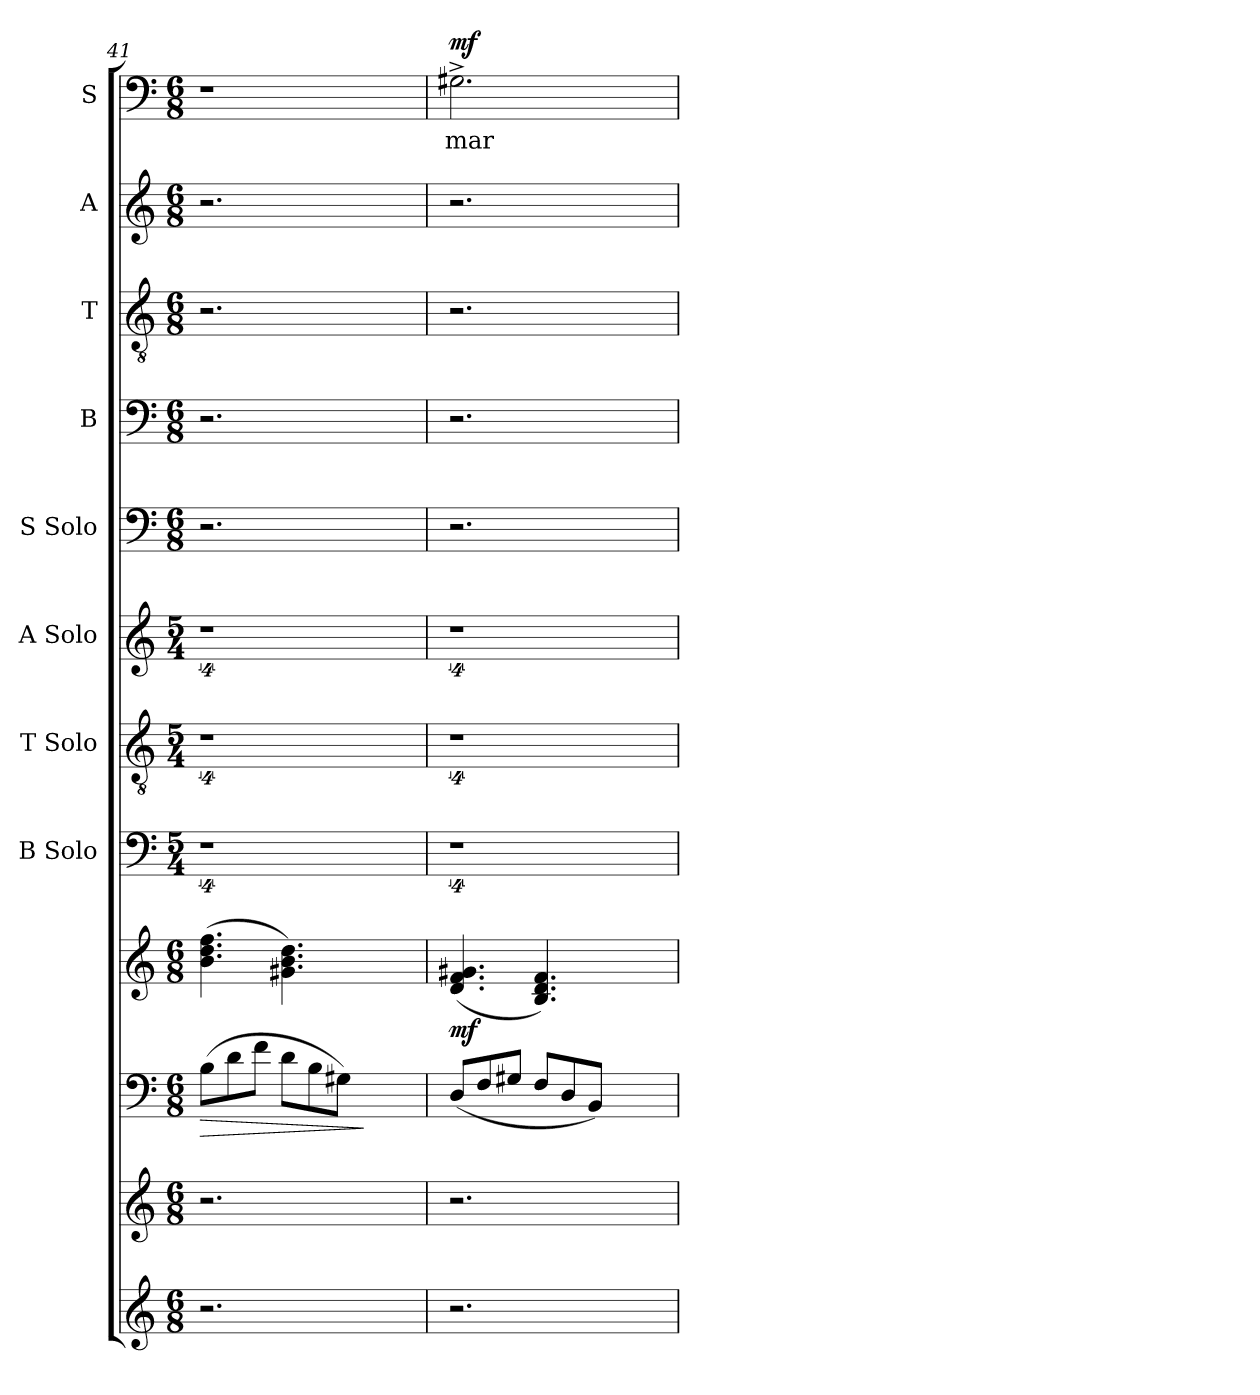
**kern	**kern	**kern	**dynam	**kern	**dynam	**kern	**kern	**kern	**kern	**kern	**kern	**kern	**kern	**text	**dynam
*part12	*part11	*part10	*part10	*part9	*part9	*part8	*part7	*part6	*part5	*part4	*part3	*part2	*part1	*part1	*part1
*staff12	*staff11	*staff10	*staff10	*staff9	*staff9	*staff8	*staff7	*staff6	*staff5	*staff4	*staff3	*staff2	*staff1	*staff1	*staff1
*	*	*	*	*	*	*I"B Solo	*I"T Solo	*I"A Solo	*I"S Solo	*I"B	*I"T	*I"A	*I"S	*	*
*clefG2	*clefG2	*clefF4	*	*clefG2	*	*clefF4	*clefGv2	*clefG2	*clefF4	*clefF4	*clefGv2	*clefG2	*clefF4	*	*
*k[]	*k[]	*k[]	*	*k[]	*	*k[]	*k[]	*k[]	*k[]	*k[]	*k[]	*k[]	*k[]	*	*
*C:	*C:	*C:	*	*C:	*	*C:	*C:	*C:	*C:	*C:	*C:	*C:	*C:	*	*
*M6/8	*M6/8	*M6/8	*	*M6/8	*	*M5/4	*M5/4	*M5/4	*M6/8	*M6/8	*M6/8	*M6/8	*M6/8	*	*
=41	=41	=41	=41	=41	=41	=41	=41	=41	=41	=41	=41	=41	=41	=41	=41
!	!	!	!LO:HP:b	!	!	!	!	!	!	!	!	!	!LO:N:vis=1	!	!
2.r	2.r	(>8B\L	>	(>4.b\ 4.dd\ 4.ff\	.	4%5r	4%5r	4%5r	2.r	2.r	2.r	2.r	2.r	.	.
.	.	8d\	.	.	.	.	.	.	.	.	.	.	.	.	.
.	.	8f\J	.	.	.	.	.	.	.	.	.	.	.	.	.
.	.	8d\L	.	4.g#X\ 4.b\ 4.dd\)	.	.	.	.	.	.	.	.	.	.	.
.	.	8B\	.	.	.	.	.	.	.	.	.	.	.	.	.
.	.	8G#X\J)	.	.	.	.	.	.	.	.	.	.	.	.	.
2ryy	2ryy	2ryy	]	2ryy	.	.	.	.	2ryy	2ryy	2ryy	2ryy	2ryy	.	.
=42	=42	=42	=42	=42	=42	=42	=42	=42	=42	=42	=42	=42	=42	=42	=42
!	!	!	!	!	!LO:DY:b	!	!	!	!	!	!	!	!	!LO:LY:b	!LO:DY:a
2.r	2.r	(<8D/L	.	(<4.d/ 4.f/ 4.g#X/	mf	4%5r	4%5r	4%5r	2.r	2.r	2.r	2.r	2.G#X^>\	mar-	mf
.	.	8F/	.	.	.	.	.	.	.	.	.	.	.	.	.
.	.	8G#X/J	.	.	.	.	.	.	.	.	.	.	.	.	.
.	.	8F/L	.	4.B/ 4.d/ 4.f/)	.	.	.	.	.	.	.	.	.	.	.
.	.	8D/	.	.	.	.	.	.	.	.	.	.	.	.	.
.	.	8BB/J)	.	.	.	.	.	.	.	.	.	.	.	.	.
2ryy	2ryy	2ryy	.	2ryy	.	.	.	.	2ryy	2ryy	2ryy	2ryy	2ryy	.	.
=	=	=	=	=	=	=	=	=	=	=	=	=	=	=	=
*-	*-	*-	*-	*-	*-	*-	*-	*-	*-	*-	*-	*-	*-	*-	*-
